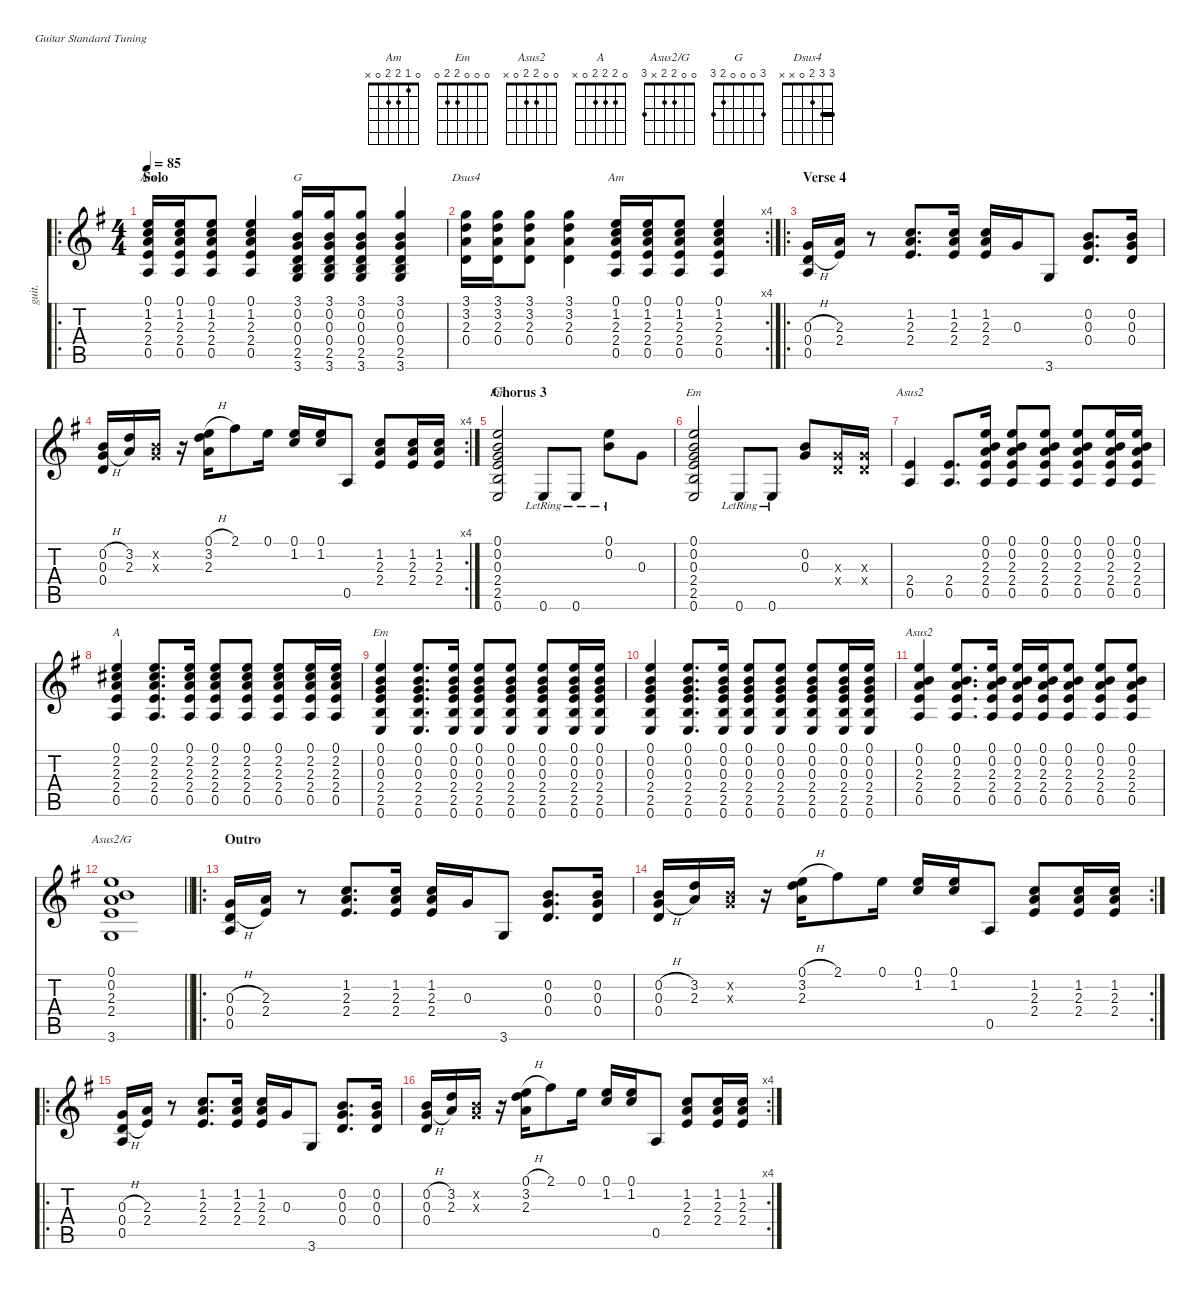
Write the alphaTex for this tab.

\defaultSystemsLayout 4
\hideDynamics
\bracketExtendMode nobrackets
\otherSystemsTrackNameOrientation horizontal
\track ("Guitar 1" "guit.") {defaultSystemsLayout 4 instrument electricguitarjazz}
\staff {score tabs}
\tuning (E4 B3 G3 D3 A2 E2)
\chord ("Am" 0 1 2 2 0 x)
\chord ("Em" 0 0 0 2 2 0)
\chord ("Asus2" 0 0 2 2 0 x)
\chord ("A" 0 2 2 2 0 x)
\chord ("Asus2/G" 0 0 2 2 x 3)
\chord ("G" 3 0 0 0 2 3)
\chord ("Dsus4" 3 3 2 0 x x) {barre 3}
\ro
\ts (4 4)
\section ("" "Solo")
\tempo 85
\clef g2
\ks g
(0.1{acc forcenatural} 1.2{acc forcenatural} 2.3{acc forcenatural} 2.4{acc forcenatural} 0.5{acc forcenatural}).16{ch "Am" dy f beam Up} (0.1{acc forcenatural} 1.2{acc forcenatural} 2.3{acc forcenatural} 2.4{acc forcenatural} 0.5{acc forcenatural}).16{beam Up} (0.1{acc forcenatural} 1.2{acc forcenatural} 2.3{acc forcenatural} 2.4{acc forcenatural} 0.5{acc forcenatural}).8{beam Up} (0.1{acc forcenatural} 1.2{acc forcenatural} 2.3{acc forcenatural} 2.4{acc forcenatural} 0.5{acc forcenatural}).4{beam Up} (3.1{acc forcenatural} 0.2{acc forcenatural} 0.3{acc forcenatural} 0.4{acc forcenatural} 2.5{acc forcenatural} 3.6{acc forcenatural}).16{ch "G" beam Up} (3.1{acc forcenatural} 0.2{acc forcenatural} 0.3{acc forcenatural} 0.4{acc forcenatural} 2.5{acc forcenatural} 3.6{acc forcenatural}).16{beam Up} (3.1{acc forcenatural} 0.2{acc forcenatural} 0.3{acc forcenatural} 0.4{acc forcenatural} 2.5{acc forcenatural} 3.6{acc forcenatural}).8{beam Up} (3.1{acc forcenatural} 0.2{acc forcenatural} 0.3{acc forcenatural} 0.4{acc forcenatural} 2.5{acc forcenatural} 3.6{acc forcenatural}).4{beam Up} |
\rc 4
(3.1{acc forcenatural} 3.2{acc forcenatural} 2.3{acc forcenatural} 0.4{acc forcenatural}).16{ch "Dsus4" beam Down} (3.1{acc forcenatural} 3.2{acc forcenatural} 2.3{acc forcenatural} 0.4{acc forcenatural}).16{beam Down} (3.1{acc forcenatural} 3.2{acc forcenatural} 2.3{acc forcenatural} 0.4{acc forcenatural}).8{beam Down} (3.1{acc forcenatural} 3.2{acc forcenatural} 2.3{acc forcenatural} 0.4{acc forcenatural}).4{beam Down} (0.1{acc forcenatural} 1.2{acc forcenatural} 2.3{acc forcenatural} 2.4{acc forcenatural} 0.5{acc forcenatural}).16{ch "Am" beam Up} (0.1{acc forcenatural} 1.2{acc forcenatural} 2.3{acc forcenatural} 2.4{acc forcenatural} 0.5{acc forcenatural}).16{beam Up} (0.1{acc forcenatural} 1.2{acc forcenatural} 2.3{acc forcenatural} 2.4{acc forcenatural} 0.5{acc forcenatural}).8{beam Up} (0.1{acc forcenatural} 1.2{acc forcenatural} 2.3{acc forcenatural} 2.4{acc forcenatural} 0.5{acc forcenatural}).4{beam Up} |
\ro
\section ("" "Verse 4")
(0.3{h acc forcenatural} 0.4{h acc forcenatural} 0.5{acc forcenatural}).16{beam Up} (2.3{acc forcenatural} 2.4{acc forcenatural}).16{beam Up} r.8{beam Up} (1.2{acc forcenatural} 2.3{acc forcenatural} 2.4{acc forcenatural}).8{d beam Up} (1.2{acc forcenatural} 2.3{acc forcenatural} 2.4{acc forcenatural}).16{beam Up} (1.2{acc forcenatural} 2.3{acc forcenatural} 2.4{acc forcenatural}).16{beam Up} 0.3{acc forcenatural}.16{beam Up} 3.6{acc forcenatural}.8{beam Up} (0.2{acc forcenatural} 0.3{acc forcenatural} 0.4{acc forcenatural}).8{d beam Up} (0.2{acc forcenatural} 0.3{acc forcenatural} 0.4{acc forcenatural}).16{beam Up} |
\rc 4
(0.2{h acc forcenatural} 0.3{h acc forcenatural} 0.4{acc forcenatural}).16{beam Up} (3.2{acc forcenatural} 2.3{acc forcenatural}).16{beam Up} (0.2{x acc forcenatural} 0.3{x acc forcenatural}).16{beam Up} r.16{beam Up} (0.1{h acc forcenatural} 3.2{acc forcenatural} 2.3{acc forcenatural}).16{beam Down} 2.1{acc #}.8{beam Down} 0.1{acc forcenatural}.16{beam Down} (0.1{acc forcenatural} 1.2{acc forcenatural}).16{beam Up} (0.1{acc forcenatural} 1.2{acc forcenatural}).16{beam Up} 0.5{acc forcenatural}.8{beam Up} (1.2{acc forcenatural} 2.3{acc forcenatural} 2.4{acc forcenatural}).8{beam Up} (1.2{acc forcenatural} 2.3{acc forcenatural} 2.4{acc forcenatural}).16{beam Up} (1.2{acc forcenatural} 2.3{acc forcenatural} 2.4{acc forcenatural}).16{beam Up} |
\section ("" "Chorus 3")
(0.1{acc forcenatural} 0.2{acc forcenatural} 0.3{acc forcenatural} 2.4{acc forcenatural} 2.5{acc forcenatural} 0.6{acc forcenatural}).2{ch "Em" beam Up} 0.6{lr acc forcenatural}.8{beam Up} 0.6{lr acc forcenatural}.8{beam Up} (0.1{lr acc forcenatural} 0.2{lr acc forcenatural}).8{beam Down} 0.3{acc forcenatural}.8{beam Down} |
(0.1{acc forcenatural} 0.2{acc forcenatural} 0.3{acc forcenatural} 2.4{acc forcenatural} 2.5{acc forcenatural} 0.6{acc forcenatural}).2{ch "Em" beam Up} 0.6{lr acc forcenatural}.8{beam Up} 0.6{lr acc forcenatural}.8{beam Up} (0.2{acc forcenatural} 0.3{acc forcenatural}).8{beam Up} (0.3{x acc forcenatural} 0.4{x acc forcenatural}).16{beam Up} (0.3{x acc forcenatural} 0.4{x acc forcenatural}).16{beam Up} |
(2.4{acc forcenatural} 0.5{acc forcenatural}).4{ch "Asus2" beam Up} (2.4{acc forcenatural} 0.5{acc forcenatural}).8{d beam Up} (0.1{acc forcenatural} 0.2{acc forcenatural} 2.3{acc forcenatural} 2.4{acc forcenatural} 0.5{acc forcenatural}).16{beam Up} (0.1{acc forcenatural} 0.2{acc forcenatural} 2.3{acc forcenatural} 2.4{acc forcenatural} 0.5{acc forcenatural}).8{beam Up} (0.1{acc forcenatural} 0.2{acc forcenatural} 2.3{acc forcenatural} 2.4{acc forcenatural} 0.5{acc forcenatural}).8{beam Up} (0.1{acc forcenatural} 0.2{acc forcenatural} 2.3{acc forcenatural} 2.4{acc forcenatural} 0.5{acc forcenatural}).8{beam Up} (0.1{acc forcenatural} 0.2{acc forcenatural} 2.3{acc forcenatural} 2.4{acc forcenatural} 0.5{acc forcenatural}).16{beam Up} (0.1{acc forcenatural} 0.2{acc forcenatural} 2.3{acc forcenatural} 2.4{acc forcenatural} 0.5{acc forcenatural}).16{beam Up} |
(0.1{acc forcenatural} 2.2{acc #} 2.3{acc forcenatural} 2.4{acc forcenatural} 0.5{acc forcenatural}).4{ch "A" beam Up} (0.1{acc forcenatural} 2.2{acc #} 2.3{acc forcenatural} 2.4{acc forcenatural} 0.5{acc forcenatural}).8{d beam Up} (0.1{acc forcenatural} 2.2{acc #} 2.3{acc forcenatural} 2.4{acc forcenatural} 0.5{acc forcenatural}).16{beam Up} (0.1{acc forcenatural} 2.2{acc #} 2.3{acc forcenatural} 2.4{acc forcenatural} 0.5{acc forcenatural}).8{beam Up} (0.1{acc forcenatural} 2.2{acc #} 2.3{acc forcenatural} 2.4{acc forcenatural} 0.5{acc forcenatural}).8{beam Up} (0.1{acc forcenatural} 2.2{acc #} 2.3{acc forcenatural} 2.4{acc forcenatural} 0.5{acc forcenatural}).8{beam Up} (0.1{acc forcenatural} 2.2{acc #} 2.3{acc forcenatural} 2.4{acc forcenatural} 0.5{acc forcenatural}).16{beam Up} (0.1{acc forcenatural} 2.2{acc #} 2.3{acc forcenatural} 2.4{acc forcenatural} 0.5{acc forcenatural}).16{beam Up} |
(0.1{acc forcenatural} 0.2{acc forcenatural} 0.3{acc forcenatural} 2.4{acc forcenatural} 2.5{acc forcenatural} 0.6{acc forcenatural}).4{ch "Em" beam Up} (0.1{acc forcenatural} 0.2{acc forcenatural} 0.3{acc forcenatural} 2.4{acc forcenatural} 2.5{acc forcenatural} 0.6{acc forcenatural}).8{d beam Up} (0.1{acc forcenatural} 0.2{acc forcenatural} 0.3{acc forcenatural} 2.4{acc forcenatural} 2.5{acc forcenatural} 0.6{acc forcenatural}).16{beam Up} (0.1{acc forcenatural} 0.2{acc forcenatural} 0.3{acc forcenatural} 2.4{acc forcenatural} 2.5{acc forcenatural} 0.6{acc forcenatural}).8{beam Up} (0.1{acc forcenatural} 0.2{acc forcenatural} 0.3{acc forcenatural} 2.4{acc forcenatural} 2.5{acc forcenatural} 0.6{acc forcenatural}).8{beam Up} (0.1{acc forcenatural} 0.2{acc forcenatural} 0.3{acc forcenatural} 2.4{acc forcenatural} 2.5{acc forcenatural} 0.6{acc forcenatural}).8{beam Up} (0.1{acc forcenatural} 0.2{acc forcenatural} 0.3{acc forcenatural} 2.4{acc forcenatural} 2.5{acc forcenatural} 0.6{acc forcenatural}).16{beam Up} (0.1{acc forcenatural} 0.2{acc forcenatural} 0.3{acc forcenatural} 2.4{acc forcenatural} 2.5{acc forcenatural} 0.6{acc forcenatural}).16{beam Up} |
(0.1{acc forcenatural} 0.2{acc forcenatural} 0.3{acc forcenatural} 2.4{acc forcenatural} 2.5{acc forcenatural} 0.6{acc forcenatural}).4{beam Up} (0.1{acc forcenatural} 0.2{acc forcenatural} 0.3{acc forcenatural} 2.4{acc forcenatural} 2.5{acc forcenatural} 0.6{acc forcenatural}).8{d beam Up} (0.1{acc forcenatural} 0.2{acc forcenatural} 0.3{acc forcenatural} 2.4{acc forcenatural} 2.5{acc forcenatural} 0.6{acc forcenatural}).16{beam Up} (0.1{acc forcenatural} 0.2{acc forcenatural} 0.3{acc forcenatural} 2.4{acc forcenatural} 2.5{acc forcenatural} 0.6{acc forcenatural}).8{beam Up} (0.1{acc forcenatural} 0.2{acc forcenatural} 0.3{acc forcenatural} 2.4{acc forcenatural} 2.5{acc forcenatural} 0.6{acc forcenatural}).8{beam Up} (0.1{acc forcenatural} 0.2{acc forcenatural} 0.3{acc forcenatural} 2.4{acc forcenatural} 2.5{acc forcenatural} 0.6{acc forcenatural}).8{beam Up} (0.1{acc forcenatural} 0.2{acc forcenatural} 0.3{acc forcenatural} 2.4{acc forcenatural} 2.5{acc forcenatural} 0.6{acc forcenatural}).16{beam Up} (0.1{acc forcenatural} 0.2{acc forcenatural} 0.3{acc forcenatural} 2.4{acc forcenatural} 2.5{acc forcenatural} 0.6{acc forcenatural}).16{beam Up} |
(0.1{acc forcenatural} 0.2{acc forcenatural} 2.3{acc forcenatural} 2.4{acc forcenatural} 0.5{acc forcenatural}).4{ch "Asus2" beam Up} (0.1{acc forcenatural} 0.2{acc forcenatural} 2.3{acc forcenatural} 2.4{acc forcenatural} 0.5{acc forcenatural}).8{d beam Up} (0.1{acc forcenatural} 0.2{acc forcenatural} 2.3{acc forcenatural} 2.4{acc forcenatural} 0.5{acc forcenatural}).16{beam Up} (0.1{acc forcenatural} 0.2{acc forcenatural} 2.3{acc forcenatural} 2.4{acc forcenatural} 0.5{acc forcenatural}).16{beam Up} (0.1{acc forcenatural} 0.2{acc forcenatural} 2.3{acc forcenatural} 2.4{acc forcenatural} 0.5{acc forcenatural}).16{beam Up} (0.1{acc forcenatural} 0.2{acc forcenatural} 2.3{acc forcenatural} 2.4{acc forcenatural} 0.5{acc forcenatural}).8{beam Up} (0.1{acc forcenatural} 0.2{acc forcenatural} 2.3{acc forcenatural} 2.4{acc forcenatural} 0.5{acc forcenatural}).8{beam Up} (0.1{acc forcenatural} 0.2{acc forcenatural} 2.3{acc forcenatural} 2.4{acc forcenatural} 0.5{acc forcenatural}).8{beam Up} |
\barLineRight lightlight
(0.1{acc forcenatural} 0.2{acc forcenatural} 2.3{acc forcenatural} 2.4{acc forcenatural} 3.6{acc forcenatural}).1{ch "Asus2/G" beam Up} |
\ro
\section ("" "Outro")
(0.3{h acc forcenatural} 0.4{h acc forcenatural} 0.5{acc forcenatural}).16{beam Up} (2.3{acc forcenatural} 2.4{acc forcenatural}).16{beam Up} r.8{beam Up} (1.2{acc forcenatural} 2.3{acc forcenatural} 2.4{acc forcenatural}).8{d beam Up} (1.2{acc forcenatural} 2.3{acc forcenatural} 2.4{acc forcenatural}).16{beam Up} (1.2{acc forcenatural} 2.3{acc forcenatural} 2.4{acc forcenatural}).16{beam Up} 0.3{acc forcenatural}.16{beam Up} 3.6{acc forcenatural}.8{beam Up} (0.2{acc forcenatural} 0.3{acc forcenatural} 0.4{acc forcenatural}).8{d beam Up} (0.2{acc forcenatural} 0.3{acc forcenatural} 0.4{acc forcenatural}).16{beam Up} |
\rc 2
(0.2{h acc forcenatural} 0.3{h acc forcenatural} 0.4{acc forcenatural}).16{beam Up} (3.2{acc forcenatural} 2.3{acc forcenatural}).16{beam Up} (0.2{x acc forcenatural} 0.3{x acc forcenatural}).16{beam Up} r.16{beam Up} (0.1{h acc forcenatural} 3.2{acc forcenatural} 2.3{acc forcenatural}).16{beam Down} 2.1{acc #}.8{beam Down} 0.1{acc forcenatural}.16{beam Down} (0.1{acc forcenatural} 1.2{acc forcenatural}).16{beam Up} (0.1{acc forcenatural} 1.2{acc forcenatural}).16{beam Up} 0.5{acc forcenatural}.8{beam Up} (1.2{acc forcenatural} 2.3{acc forcenatural} 2.4{acc forcenatural}).8{beam Up} (1.2{acc forcenatural} 2.3{acc forcenatural} 2.4{acc forcenatural}).16{beam Up} (1.2{acc forcenatural} 2.3{acc forcenatural} 2.4{acc forcenatural}).16{beam Up} |
\ro
(0.3{h acc forcenatural} 0.4{h acc forcenatural} 0.5{acc forcenatural}).16{beam Up} (2.3{acc forcenatural} 2.4{acc forcenatural}).16{beam Up} r.8{beam Up} (1.2{acc forcenatural} 2.3{acc forcenatural} 2.4{acc forcenatural}).8{d beam Up} (1.2{acc forcenatural} 2.3{acc forcenatural} 2.4{acc forcenatural}).16{beam Up} (1.2{acc forcenatural} 2.3{acc forcenatural} 2.4{acc forcenatural}).16{beam Up} 0.3{acc forcenatural}.16{beam Up} 3.6{acc forcenatural}.8{beam Up} (0.2{acc forcenatural} 0.3{acc forcenatural} 0.4{acc forcenatural}).8{d beam Up} (0.2{acc forcenatural} 0.3{acc forcenatural} 0.4{acc forcenatural}).16{beam Up} |
\rc 4
(0.2{h acc forcenatural} 0.3{h acc forcenatural} 0.4{acc forcenatural}).16{beam Up} (3.2{acc forcenatural} 2.3{acc forcenatural}).16{beam Up} (0.2{x acc forcenatural} 0.3{x acc forcenatural}).16{beam Up} r.16{beam Up} (0.1{h acc forcenatural} 3.2{acc forcenatural} 2.3{acc forcenatural}).16{beam Down} 2.1{acc #}.8{beam Down} 0.1{acc forcenatural}.16{beam Down} (0.1{acc forcenatural} 1.2{acc forcenatural}).16{beam Up} (0.1{acc forcenatural} 1.2{acc forcenatural}).16{beam Up} 0.5{acc forcenatural}.8{beam Up} (1.2{acc forcenatural} 2.3{acc forcenatural} 2.4{acc forcenatural}).8{beam Up} (1.2{acc forcenatural} 2.3{acc forcenatural} 2.4{acc forcenatural}).16{beam Up} (1.2{acc forcenatural} 2.3{acc forcenatural} 2.4{acc forcenatural}).16{beam Up}
